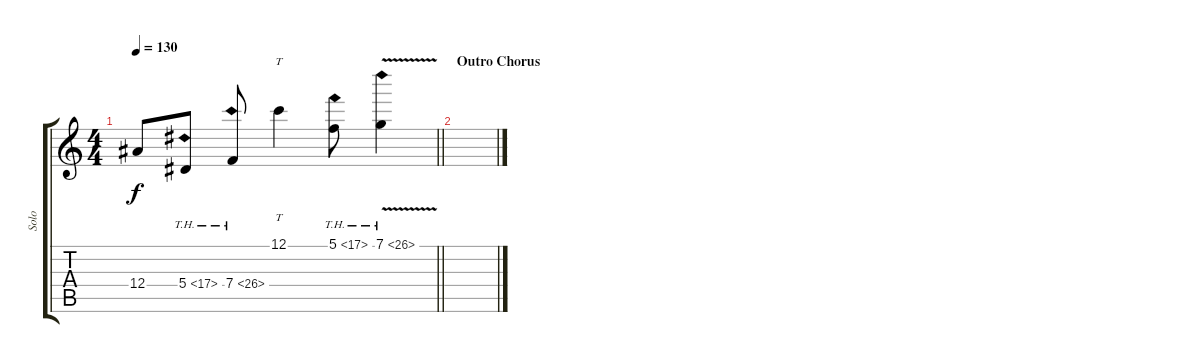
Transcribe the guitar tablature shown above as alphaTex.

\track ("Solo" "Solo") {instrument distortionguitar}
\staff {score tabs}
\tuning (C4 G3 Eb3 Bb2 F2 C2) {hide}
\ts (4 4)
\tempo 130
\clef g2
\barLineRight lightlight
\ks c
12.4{t}.8{dy f} 5.4{th 12}.8 7.4{th 19}.8 12.1.4{tt} 5.1{th 12}.8 7.1{th 19 v}.4 |
\section ("" "Outro Chorus")
